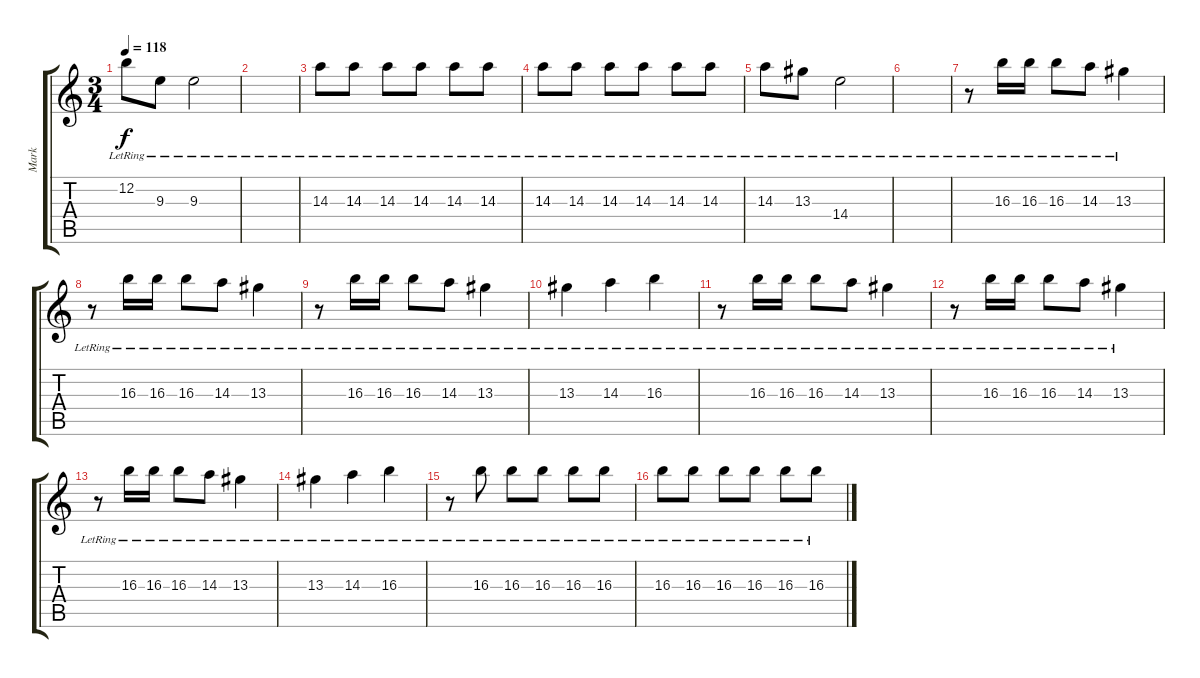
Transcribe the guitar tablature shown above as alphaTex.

\track ("Mark" "Mark") {instrument acousticguitarsteel}
\staff {score tabs}
\tuning (E4 B3 G3 D3 A2 E2) {hide}
\ts (3 4)
\tempo 118
\clef g2
\ks c
12.2{lr}.8{dy f} 9.3{lr}.8 9.3{lr}.2 |
|
14.3{lr}.8 14.3{lr}.8 14.3{lr}.8 14.3{lr}.8 14.3{lr}.8 14.3{lr}.8 |
14.3{lr}.8 14.3{lr}.8 14.3{lr}.8 14.3{lr}.8 14.3{lr}.8 14.3{lr}.8 |
14.3{lr}.8 13.3{lr}.8 14.4{lr}.2 |
|
r.8 16.3{lr}.16 16.3{lr}.16 16.3{lr}.8 14.3{lr}.8 13.3{lr}.4 |
r.8 16.3{lr}.16 16.3{lr}.16 16.3{lr}.8 14.3{lr}.8 13.3{lr}.4 |
r.8 16.3{lr}.16 16.3{lr}.16 16.3{lr}.8 14.3{lr}.8 13.3{lr}.4 |
13.3{lr}.4 14.3{lr}.4 16.3{lr}.4 |
r.8 16.3{lr}.16 16.3{lr}.16 16.3{lr}.8 14.3{lr}.8 13.3{lr}.4 |
r.8 16.3{lr}.16 16.3{lr}.16 16.3{lr}.8 14.3{lr}.8 13.3{lr}.4 |
r.8 16.3{lr}.16 16.3{lr}.16 16.3{lr}.8 14.3{lr}.8 13.3{lr}.4 |
13.3{lr}.4 14.3{lr}.4 16.3{lr}.4 |
r.8 16.3{lr}.8 16.3{lr}.8 16.3{lr}.8 16.3{lr}.8 16.3{lr}.8 |
16.3{lr}.8 16.3{lr}.8 16.3{lr}.8 16.3{lr}.8 16.3{lr}.8 16.3{lr}.8
